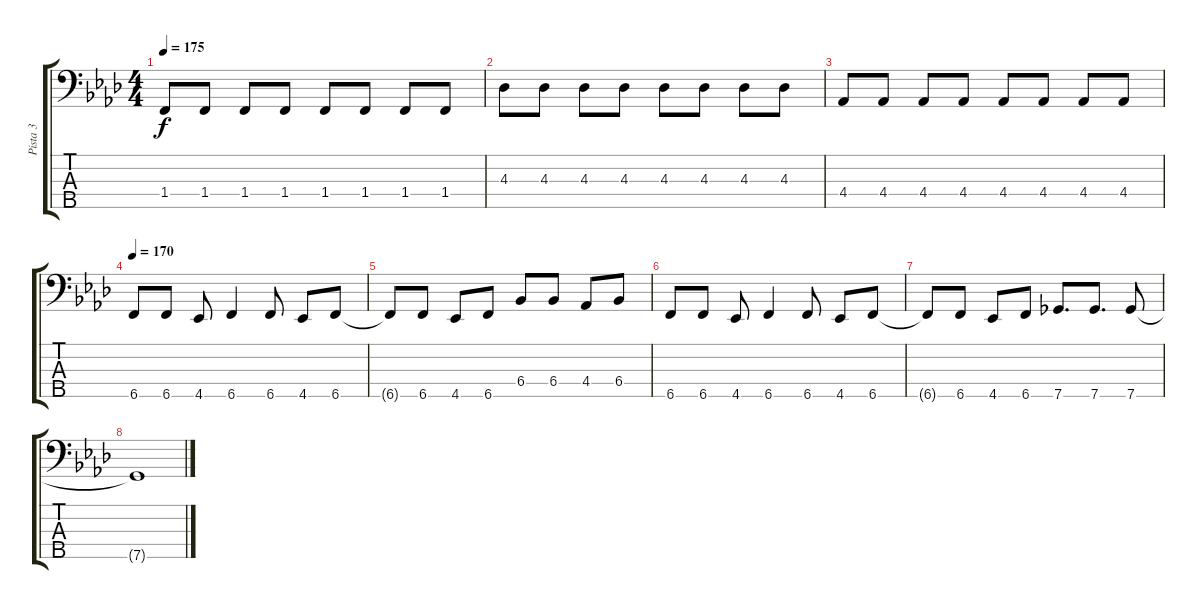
\track ("Pista 3" "Pista 3") {instrument electricbassfinger}
\staff {score tabs}
\tuning (G2 D2 A1 E1 B0) {hide}
\ts (4 4)
\tempo 175
\clef f4
\ks fminor
1.4.8{dy f} 1.4.8 1.4.8 1.4.8 1.4.8 1.4.8 1.4.8 1.4.8 |
4.3.8 4.3.8 4.3.8 4.3.8 4.3.8 4.3.8 4.3.8 4.3.8 |
4.4.8 4.4.8 4.4.8 4.4.8 4.4.8 4.4.8 4.4.8 4.4.8 |
\tempo 170
6.5.8 6.5.8 4.5.8 6.5.4 6.5.8 4.5.8 6.5.8 |
6.5{t}.8 6.5.8 4.5.8 6.5.8 6.4.8 6.4.8 4.4.8 6.4.8 |
6.5.8 6.5.8 4.5.8 6.5.4 6.5.8 4.5.8 6.5.8 |
6.5{t}.8 6.5.8 4.5.8 6.5.8 7.5.8{d} 7.5.8{d} 7.5.8 |
7.5{t}.1
